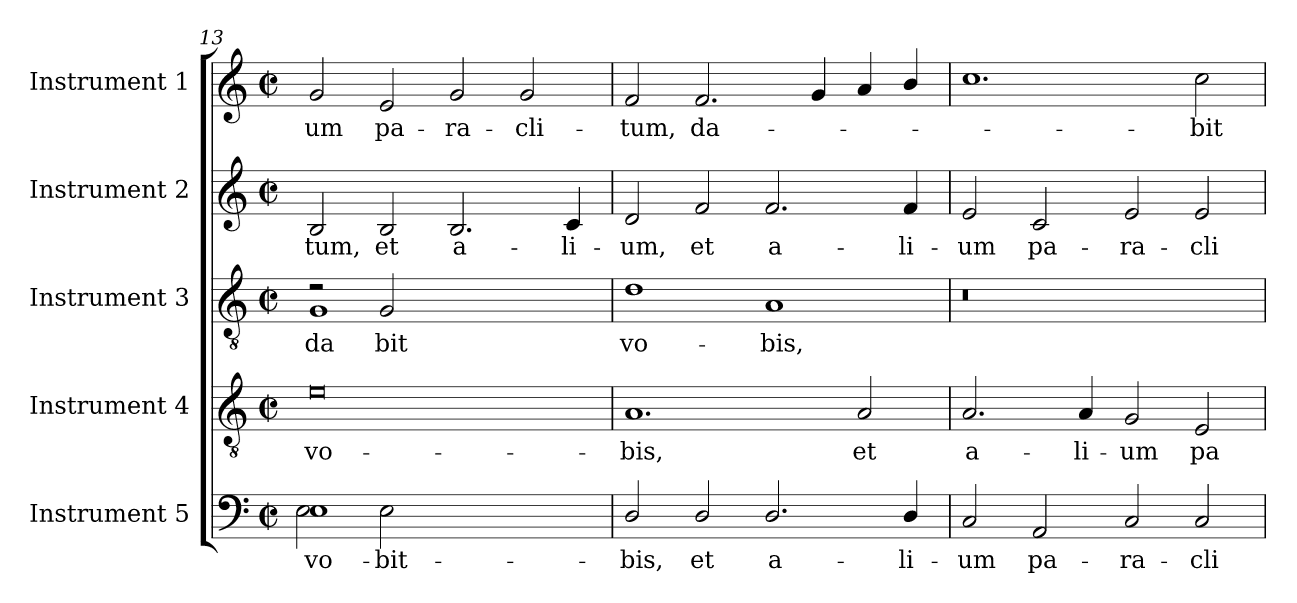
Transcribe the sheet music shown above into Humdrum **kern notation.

**kern	**text	**kern	**text	**kern	**text	**kern	**text	**kern	**text
*part5	*part5	*part4	*part4	*part3	*part3	*part2	*part2	*part1	*part1
*staff5	*staff5	*staff4	*staff4	*staff3	*staff3	*staff2	*staff2	*staff1	*staff1
*I"Instrument 5	*	*I"Instrument 4	*	*I"Instrument 3	*	*I"Instrument 2	*	*I"Instrument 1	*
!!LO:PB:g=z
*clefF4	*	*clefGv2	*	*clefGv2	*	*clefG2	*	*clefG2	*
*M2/2	*	*M2/2	*	*M2/2	*	*M2/2	*	*M2/2	*
*met(c|)	*	*met(c|)	*	*met(c|)	*	*met(c|)	*	*met(c|)	*
=13	=13	=13	=13	=13	=13	=13	=13	=13	=13
!	!LO:LY:b:cj	!LO:N:vis=0	!LO:LY:b:cj	!	!LO:LY:b:cj	!	!LO:LY:b:cj	!	!LO:LY:b:cj
*^	*	*	*	*^	*	*	*	*	*
1E	2E\	vo-	1e	vo-	2r	1G	da-	2B/	-tum,	2g/	-um
!	!	!LO:LY:b:cj	!	!	!	!	!LO:LY:b:cj	!	!LO:LY:b:cj	!	!LO:LY:b:cj
.	2E\	-bit	.	.	2G/	.	-bit	2B/	et	2e/	pa-
!	!	!	!	!	!	!	!	!	!LO:LY:b:cj	!	!LO:LY:b:cj
1ryy	1ryy	.	1ryy	.	1ryy	1ryy	.	2.B/	a-	2g/	-ra-
!	!	!	!	!	!	!	!	!	!	!	!LO:LY:b:cj
.	.	.	.	.	.	.	.	.	.	2g/	-cli-
!	!	!	!	!	!	!	!	!	!LO:LY:b:cj	!	!
.	.	.	.	.	.	.	.	4c/	-li-	.	.
*v	*v	*	*	*	*v	*v	*	*	*	*	*
=14	=14	=14	=14	=14	=14	=14	=14	=14	=14
!	!LO:LY:b:cj	!	!LO:LY:b:cj	!	!LO:LY:b:cj	!	!LO:LY:b:cj	!	!LO:LY:b:cj
2D/	-bis,	1.A	-bis,	1d	vo-	2d/	-um,	2f/	-tum,
!	!LO:LY:b:cj	!	!	!	!	!	!LO:LY:b:cj	!	!LO:LY:b:cj
2D/	et	.	.	.	.	2f/	et	2.f/	da-
!	!LO:LY:b:cj	!	!	!	!LO:LY:b:cj	!	!LO:LY:b:cj	!	!
2.D/	a-	.	.	1A	-bis,	2.f/	a-	.	.
.	.	.	.	.	.	.	.	4g/	.
!	!	!	!LO:LY:b:cj	!	!	!	!	!	!
.	.	2A/	et	.	.	.	.	4a/	.
!	!LO:LY:b:cj	!	!	!	!	!	!LO:LY:b:cj	!	!
4D/	-li-	.	.	.	.	4f/	-li-	4b/	.
=15	=15	=15	=15	=15	=15	=15	=15	=15	=15
!	!LO:LY:b:cj	!	!LO:LY:b:cj	!	!	!	!LO:LY:b:cj	!	!
2C/	-um	2.A/	a-	0r	.	2e/	-um	1.cc	.
!	!LO:LY:b:cj	!	!	!	!	!	!LO:LY:b:cj	!	!
2AA/	pa-	.	.	.	.	2c/	pa-	.	.
!	!	!	!LO:LY:b	!	!	!	!	!	!
.	.	4A/	-li-	.	.	.	.	.	.
!	!LO:LY:b:cj	!	!LO:LY:b:cj	!	!	!	!LO:LY:b:cj	!	!
2C/	-ra-	2G/	-um	.	.	2e/	-ra-	.	.
!	!LO:LY:b:cj	!	!LO:LY:b:cj	!	!	!	!LO:LY:b:cj	!	!LO:LY:b:cj
2C/	-cli-	2E/	pa-	.	.	2e/	-cli-	2cc\	-bit
=	=	=	=	=	=	=	=	=	=
*-	*-	*-	*-	*-	*-	*-	*-	*-	*-
